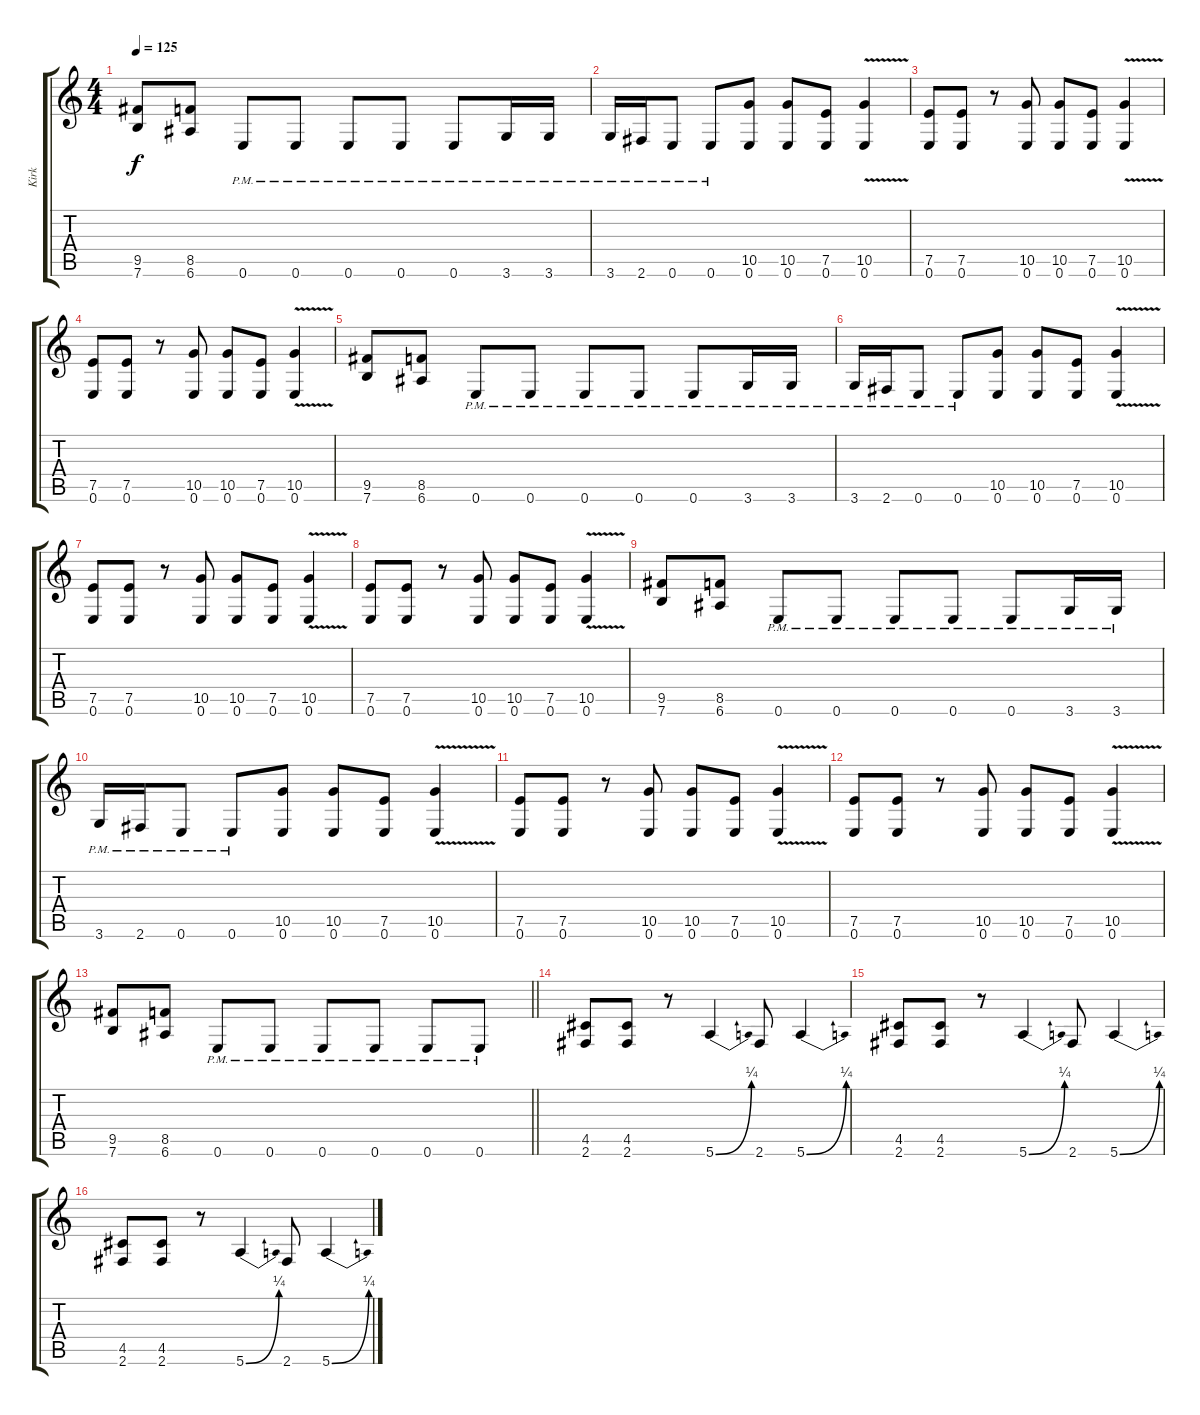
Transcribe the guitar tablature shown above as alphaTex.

\track ("Kirk" "Kirk") {instrument distortionguitar}
\staff {score tabs}
\tuning (E4 B3 G3 D3 A2 E2) {hide}
\ts (4 4)
\tempo 125
\clef g2
\ks c
(9.5 7.6).8{dy f} (8.5 6.6).8 0.6{pm}.8 0.6{pm}.8 0.6{pm}.8 0.6{pm}.8 0.6{pm}.8 3.6{pm}.16 3.6{pm}.16 |
3.6{pm}.16 2.6{pm}.16 0.6{pm}.8 0.6{pm}.8 (10.5 0.6).8 (10.5 0.6).8 (7.5 0.6).8 (10.5{v} 0.6).4 |
(7.5 0.6).8 (7.5 0.6).8 r.8 (10.5 0.6).8 (10.5 0.6).8 (7.5 0.6).8 (10.5{v} 0.6).4 |
(7.5 0.6).8 (7.5 0.6).8 r.8 (10.5 0.6).8 (10.5 0.6).8 (7.5 0.6).8 (10.5{v} 0.6).4 |
(9.5 7.6).8 (8.5 6.6).8 0.6{pm}.8 0.6{pm}.8 0.6{pm}.8 0.6{pm}.8 0.6{pm}.8 3.6{pm}.16 3.6{pm}.16 |
3.6{pm}.16 2.6{pm}.16 0.6{pm}.8 0.6{pm}.8 (10.5 0.6).8 (10.5 0.6).8 (7.5 0.6).8 (10.5{v} 0.6).4 |
(7.5 0.6).8 (7.5 0.6).8 r.8 (10.5 0.6).8 (10.5 0.6).8 (7.5 0.6).8 (10.5{v} 0.6).4 |
(7.5 0.6).8 (7.5 0.6).8 r.8 (10.5 0.6).8 (10.5 0.6).8 (7.5 0.6).8 (10.5{v} 0.6).4 |
(9.5 7.6).8 (8.5 6.6).8 0.6{pm}.8 0.6{pm}.8 0.6{pm}.8 0.6{pm}.8 0.6{pm}.8 3.6{pm}.16 3.6{pm}.16 |
3.6{pm}.16 2.6{pm}.16 0.6{pm}.8 0.6{pm}.8 (10.5 0.6).8 (10.5 0.6).8 (7.5 0.6).8 (10.5{v} 0.6).4 |
(7.5 0.6).8 (7.5 0.6).8 r.8 (10.5 0.6).8 (10.5 0.6).8 (7.5 0.6).8 (10.5{v} 0.6).4 |
(7.5 0.6).8 (7.5 0.6).8 r.8 (10.5 0.6).8 (10.5 0.6).8 (7.5 0.6).8 (10.5{v} 0.6).4 |
\barLineRight lightlight
(9.5 7.6).8 (8.5 6.6).8 0.6{pm}.8 0.6{pm}.8 0.6{pm}.8 0.6{pm}.8 0.6{pm}.8 0.6{pm}.8 |
(4.5 2.6).8 (4.5 2.6).8 r.8 5.6{be (bend 0 0 60 1)}.4 2.6.8 5.6{be (bend 0 0 60 1)}.4 |
(4.5 2.6).8 (4.5 2.6).8 r.8 5.6{be (bend 0 0 60 1)}.4 2.6.8 5.6{be (bend 0 0 60 1)}.4 |
(4.5 2.6).8 (4.5 2.6).8 r.8 5.6{be (bend 0 0 60 1)}.4 2.6.8 5.6{be (bend 0 0 60 1)}.4
